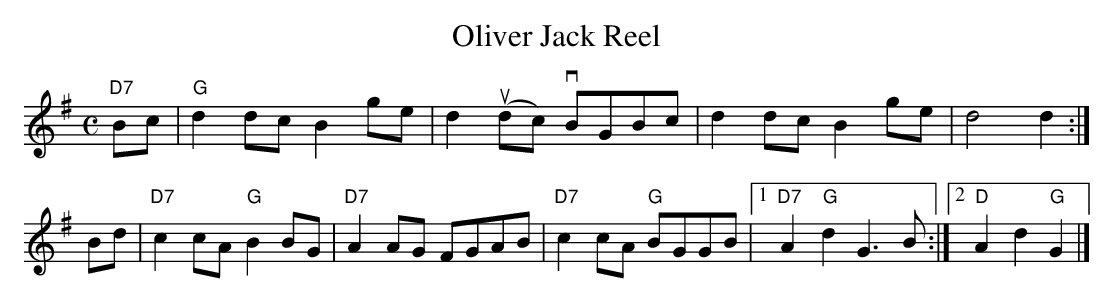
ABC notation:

X:1
T: Oliver Jack Reel
M: C
L: 1/8
K: G
"D7"Bc |"G"d2dc B2ge | d2u(dc) vBGBc | d2dc B2ge | d4 d2 :|
Bd|"D7"c2cA "G"B2BG |"D7"A2AG FGAB |"D7"c2cA "G"BGGB |[1 "D7"A2"G"d2 G3B :|[2 "D"A2d2 "G"G2 |]
